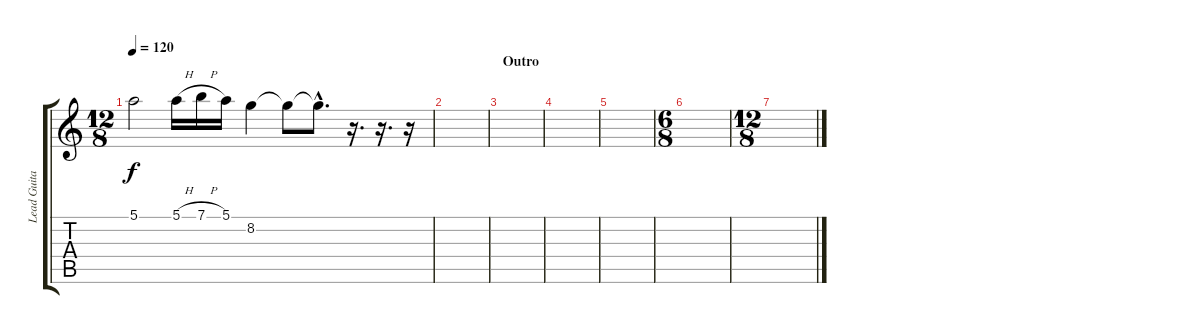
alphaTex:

\track ("Lead Guitar " "Lead Guita") {instrument acousticguitarsteel}
\staff {score tabs}
\tuning (E4 B3 G3 D3 A2 E2) {hide}
\ts (12 8)
\tempo 120
\clef g2
\ks c
5.1.2{dy f} 5.1{h}.16 7.1{h}.16 5.1.16 8.2.4 8.2{t}.8 8.2{hac t}.8{d} r.16{d} r.16{d} r.16 |
|
\section ("" "Outro")
|
|
|
\ts (6 8)
|
\ts (12 8)
